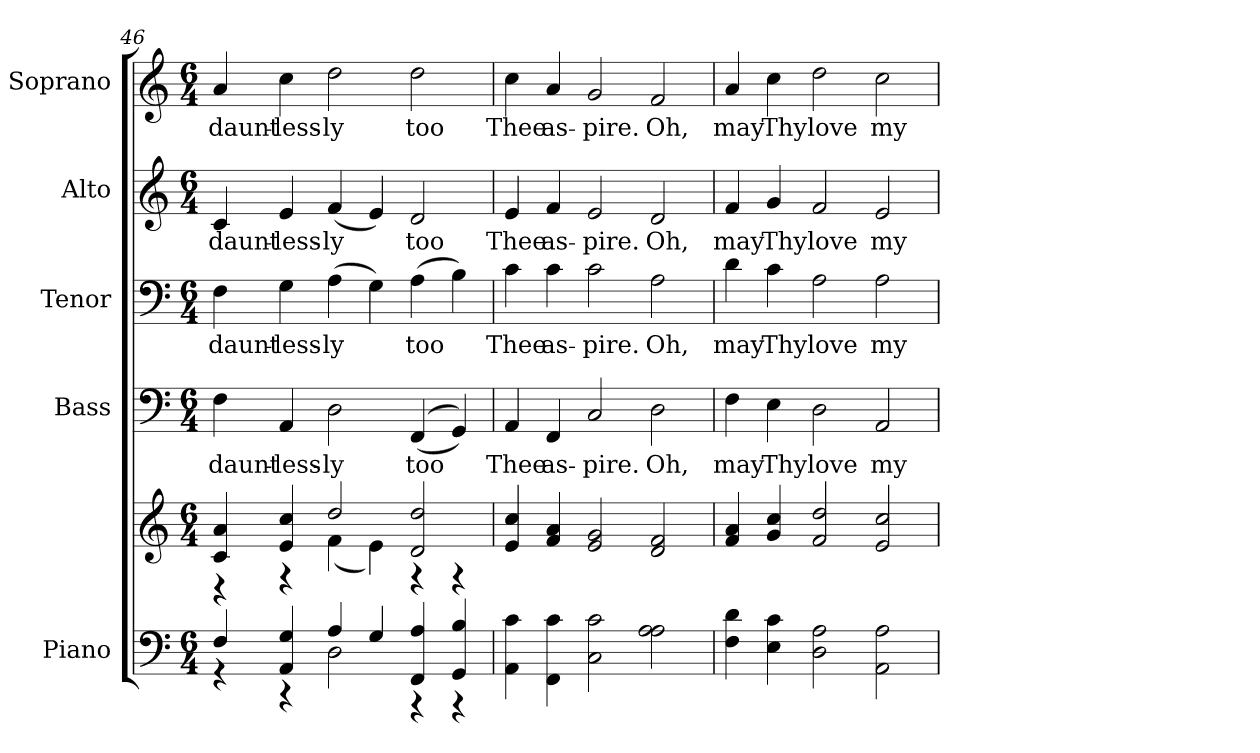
**kern	**kern	**kern	**text	**kern	**text	**kern	**text	**kern	**text
*part5	*part5	*part4	*part4	*part3	*part3	*part2	*part2	*part1	*part1
*staff6	*staff5	*staff4	*staff4	*staff3	*staff3	*staff2	*staff2	*staff1	*staff1
*I"Piano	*	*I"Bass	*	*I"Tenor	*	*I"Alto	*	*I"Soprano	*
*I'Pno.	*	*I'B.	*	*I'T.	*	*I'A.	*	*I'S.	*
!!LO:PB:g=z
*clefF4	*clefG2	*clefF4	*	*clefF4	*	*clefG2	*	*clefG2	*
*k[]	*k[]	*k[]	*	*k[]	*	*k[]	*	*k[]	*
*C:	*C:	*C:	*	*C:	*	*C:	*	*C:	*
*M6/4	*M6/4	*M6/4	*	*M6/4	*	*M6/4	*	*M6/4	*
=46	=46	=46	=46	=46	=46	=46	=46	=46	=46
*^	*^	*	*	*	*	*	*	*	*
!	!	!	!	!	!LO:LY:b:color=#000000	!	!	!	!	!	!
!	!	!	!	!	!	!	!LO:LY:b:color=#000000	!	!	!	!
!	!	!	!	!	!	!	!	!	!LO:LY:b:color=#000000	!	!
!	!	!	!	!	!	!	!	!	!	!	!LO:LY:b:color=#000000
4Fi/	4r	4ci/ 4ai	4r	4Fi\	daunt-	4Fi\	daunt-	4ci/	daunt-	4ai/	daunt-
!	!	!	!	!	!LO:LY:b:color=#000000	!	!	!	!	!	!
!	!	!	!	!	!	!	!LO:LY:b:color=#000000	!	!	!	!
!	!	!	!	!	!	!	!	!	!LO:LY:b:color=#000000	!	!
!	!	!	!	!	!	!	!	!	!	!	!LO:LY:b:color=#000000
4AAi/ 4Gi	4r	4ei/ 4cci	4r	4AAi/	-less-	4Gi\	-less-	4ei/	-less-	4cci\	-less-
!	!	!	!	!	!LO:LY:b:color=#000000	!	!	!	!	!	!
!	!	!	!	!	!	!	!LO:LY:b:color=#000000	!	!	!	!
!	!	!	!	!	!	!	!	!	!LO:LY:b:color=#000000	!	!
!	!	!	!	!	!	!	!	!	!	!	!LO:LY:b:color=#000000
4Ai/	2Di\	2ddi/	(4fi\	2Di\	-ly	(4Ai\	-ly	(4fi/	-ly	2ddi\	-ly
4Gi/	.	.	4ei\)	.	.	4Gi\)	.	4ei/)	.	.	.
!	!	!	!	!	!LO:LY:b:color=#000000	!	!	!	!	!	!
!	!	!	!	!	!	!	!LO:LY:b:color=#000000	!	!	!	!
!	!	!	!	!	!	!	!	!	!LO:LY:b:color=#000000	!	!
!	!	!	!	!	!	!	!	!	!	!	!LO:LY:b:color=#000000
4FFi/ 4Ai	4r	2di/ 2ddi	4r	((4FFi/	too	(4Ai\	too	2di/	too	2ddi\	too
4GGi/ 4Bi	4r	.	4r	4GGi/))	.	4Bi\)	.	.	.	.	.
*v	*v	*	*	*	*	*	*	*	*	*	*
*	*v	*v	*	*	*	*	*	*	*	*
=47	=47	=47	=47	=47	=47	=47	=47	=47	=47
*^	*^	*	*	*	*	*	*	*	*
!	!	!	!	!	!LO:LY:b:color=#000000	!	!	!	!	!	!
*v	*v	*	*	*	*	*	*	*	*	*	*
*	*v	*v	*	*	*	*	*	*	*	*
*^	*^	*	*	*	*	*	*	*	*
!	!	!	!	!	!	!	!LO:LY:b:color=#000000	!	!	!	!
*v	*v	*	*	*	*	*	*	*	*	*	*
*	*v	*v	*	*	*	*	*	*	*	*
*^	*^	*	*	*	*	*	*	*	*
!	!	!	!	!	!	!	!	!	!LO:LY:b:color=#000000	!	!
*v	*v	*	*	*	*	*	*	*	*	*	*
*	*v	*v	*	*	*	*	*	*	*	*
*^	*^	*	*	*	*	*	*	*	*
!	!	!	!	!	!	!	!	!	!	!	!LO:LY:b:color=#000000
*v	*v	*	*	*	*	*	*	*	*	*	*
*	*v	*v	*	*	*	*	*	*	*	*
4AAi\ 4ci	4ei/ 4cci	4AAi/	Thee	4ci\	Thee	4ei/	Thee	4cci\	Thee
!	!	!	!LO:LY:b:color=#000000	!	!	!	!	!	!
!	!	!	!	!	!LO:LY:b:color=#000000	!	!	!	!
!	!	!	!	!	!	!	!LO:LY:b:color=#000000	!	!
!	!	!	!	!	!	!	!	!	!LO:LY:b:color=#000000
4FFi\ 4ci	4fi/ 4ai	4FFi/	as-	4ci\	as-	4fi/	as-	4ai/	as-
!	!	!	!LO:LY:b:color=#000000	!	!	!	!	!	!
!	!	!	!	!	!LO:LY:b:color=#000000	!	!	!	!
!	!	!	!	!	!	!	!LO:LY:b:color=#000000	!	!
!	!	!	!	!	!	!	!	!	!LO:LY:b:color=#000000
2Ci\ 2ci	2ei/ 2gi	2Ci/	-pire.	2ci\	-pire.	2ei/	-pire.	2gi/	-pire.
!	!	!	!LO:LY:b:color=#000000	!	!	!	!	!	!
!	!	!	!	!	!LO:LY:b:color=#000000	!	!	!	!
!	!	!	!	!	!	!	!LO:LY:b:color=#000000	!	!
!	!	!	!	!	!	!	!	!	!LO:LY:b:color=#000000
2Ai\ 2Ai	2di/ 2fi	2Di\	Oh,	2Ai\	Oh,	2di/	Oh,	2fi/	Oh,
!!LO:PB:g=z
=48	=48	=48	=48	=48	=48	=48	=48	=48	=48
!	!	!	!LO:LY:b:color=#000000	!	!	!	!	!	!
!	!	!	!	!	!LO:LY:b:color=#000000	!	!	!	!
!	!	!	!	!	!	!	!LO:LY:b:color=#000000	!	!
!	!	!	!	!	!	!	!	!	!LO:LY:b:color=#000000
4Fi\ 4di	4fi/ 4ai	4Fi\	may	4di\	may	4fi/	may	4ai/	may
!	!	!	!LO:LY:b:color=#000000	!	!	!	!	!	!
!	!	!	!	!	!LO:LY:b:color=#000000	!	!	!	!
!	!	!	!	!	!	!	!LO:LY:b:color=#000000	!	!
!	!	!	!	!	!	!	!	!	!LO:LY:b:color=#000000
4Ei\ 4ci	4gi/ 4cci	4Ei\	Thy	4ci\	Thy	4gi/	Thy	4cci\	Thy
!	!	!	!LO:LY:b:color=#000000	!	!	!	!	!	!
!	!	!	!	!	!LO:LY:b:color=#000000	!	!	!	!
!	!	!	!	!	!	!	!LO:LY:b:color=#000000	!	!
!	!	!	!	!	!	!	!	!	!LO:LY:b:color=#000000
2Di\ 2Ai	2fi/ 2ddi	2Di\	love	2Ai\	love	2fi/	love	2ddi\	love
!	!	!	!LO:LY:b:color=#000000	!	!	!	!	!	!
!	!	!	!	!	!LO:LY:b:color=#000000	!	!	!	!
!	!	!	!	!	!	!	!LO:LY:b:color=#000000	!	!
!	!	!	!	!	!	!	!	!	!LO:LY:b:color=#000000
2AAi\ 2Ai	2ei/ 2cci	2AAi/	my	2Ai\	my	2ei/	my	2cci\	my
=	=	=	=	=	=	=	=	=	=
*-	*-	*-	*-	*-	*-	*-	*-	*-	*-
